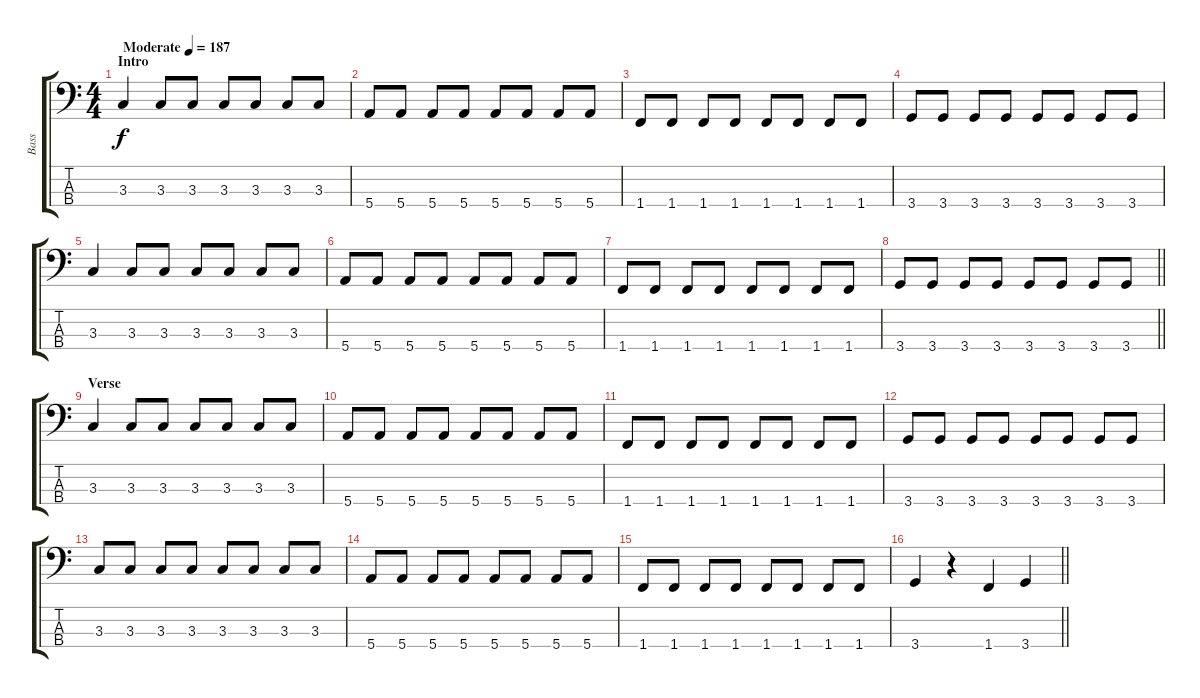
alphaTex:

\track ("Bass" "Bass") {instrument electricbasspick}
\staff {score tabs}
\tuning (G2 D2 A1 E1) {hide}
\ts (4 4)
\section ("" "Intro")
\tempo (187 "Moderate")
\clef f4
\ks c
3.3.4{dy f instrument electricbasspick} 3.3.8 3.3.8 3.3.8 3.3.8 3.3.8 3.3.8 |
5.4.8 5.4.8 5.4.8 5.4.8 5.4.8 5.4.8 5.4.8 5.4.8 |
1.4.8 1.4.8 1.4.8 1.4.8 1.4.8 1.4.8 1.4.8 1.4.8 |
3.4.8 3.4.8 3.4.8 3.4.8 3.4.8 3.4.8 3.4.8 3.4.8 |
3.3.4 3.3.8 3.3.8 3.3.8 3.3.8 3.3.8 3.3.8 |
5.4.8 5.4.8 5.4.8 5.4.8 5.4.8 5.4.8 5.4.8 5.4.8 |
1.4.8 1.4.8 1.4.8 1.4.8 1.4.8 1.4.8 1.4.8 1.4.8 |
\barLineRight lightlight
3.4.8 3.4.8 3.4.8 3.4.8 3.4.8 3.4.8 3.4.8 3.4.8 |
\section ("" "Verse")
3.3.4 3.3.8 3.3.8 3.3.8 3.3.8 3.3.8 3.3.8 |
5.4.8 5.4.8 5.4.8 5.4.8 5.4.8 5.4.8 5.4.8 5.4.8 |
1.4.8 1.4.8 1.4.8 1.4.8 1.4.8 1.4.8 1.4.8 1.4.8 |
3.4.8 3.4.8 3.4.8 3.4.8 3.4.8 3.4.8 3.4.8 3.4.8 |
3.3.8 3.3.8 3.3.8 3.3.8 3.3.8 3.3.8 3.3.8 3.3.8 |
5.4.8 5.4.8 5.4.8 5.4.8 5.4.8 5.4.8 5.4.8 5.4.8 |
1.4.8 1.4.8 1.4.8 1.4.8 1.4.8 1.4.8 1.4.8 1.4.8 |
\barLineRight lightlight
3.4.4 r.4 1.4.4 3.4.4
